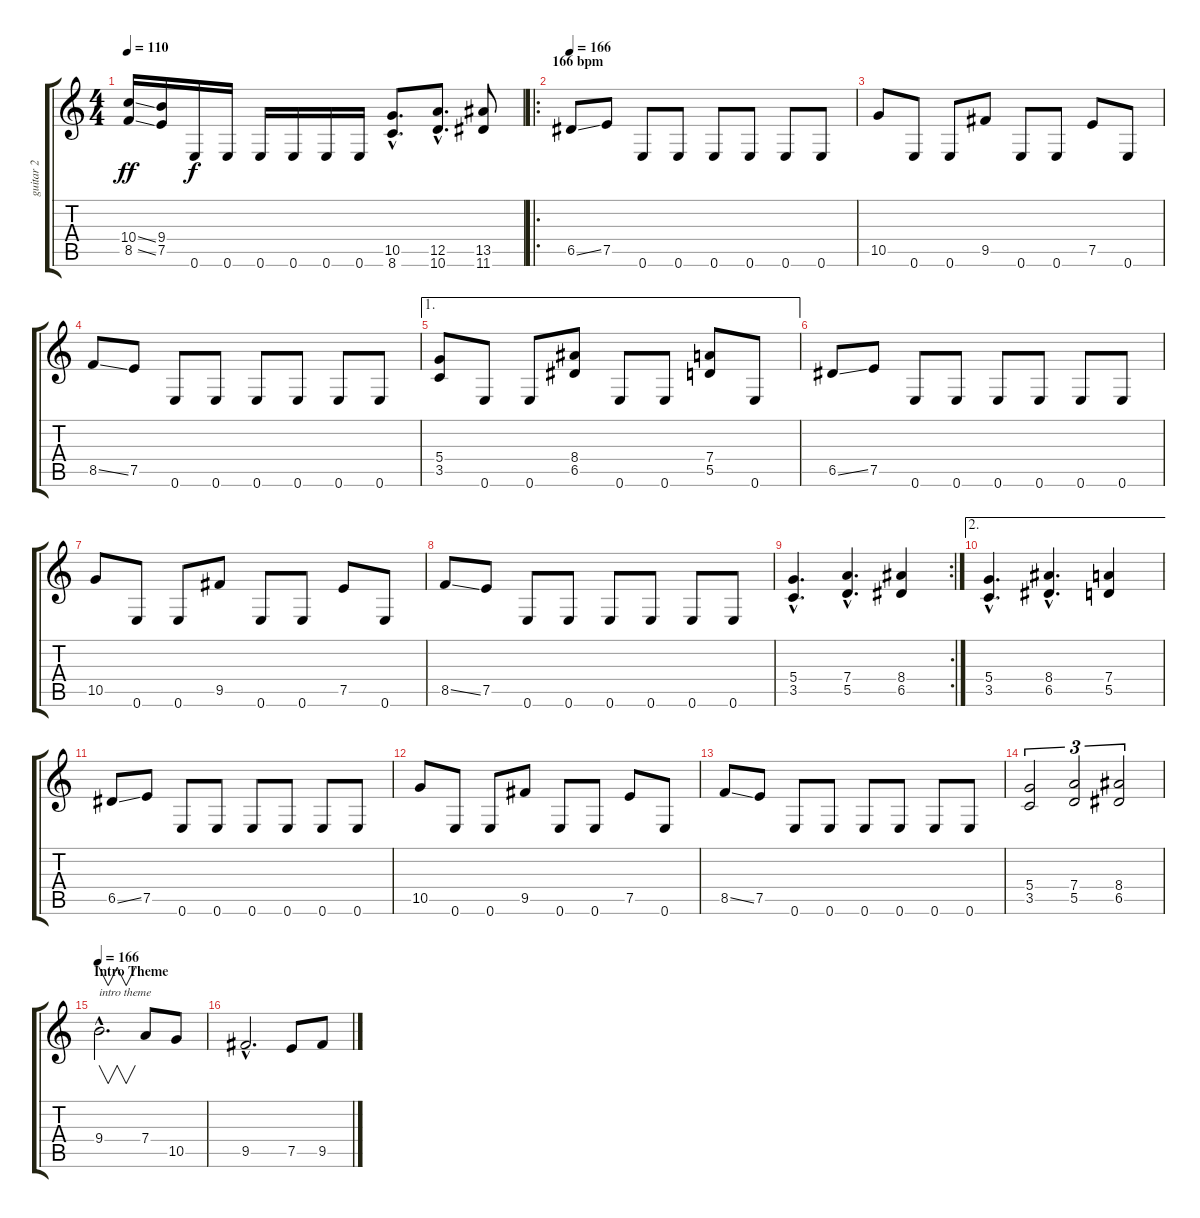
\track ("guitar 2" "guitar 2") {instrument overdrivenguitar}
\staff {score tabs}
\tuning (E4 B3 G3 D3 A2 E2) {hide}
\ts (4 4)
\tempo 110
\clef g2
\ks c
(10.4{ss} 8.5{ss}).16{dy ff} (9.4 7.5).16 0.6.16{dy f} 0.6.16 0.6.16 0.6.16 0.6.16 0.6.16 (10.5{hac} 8.6{hac}).8{d} (12.5{hac} 10.6{hac}).8{d} (13.5 11.6).8 |
\ro
\section ("" "166 bpm")
\tempo 166
6.5{ss}.8 7.5.8 0.6.8 0.6.8 0.6.8 0.6.8 0.6.8 0.6.8 |
10.5.8 0.6.8 0.6.8 9.5.8 0.6.8 0.6.8 7.5.8 0.6.8 |
8.5{ss}.8 7.5.8 0.6.8 0.6.8 0.6.8 0.6.8 0.6.8 0.6.8 |
\ae 1
(5.4 3.5).8 0.6.8 0.6.8 (8.4 6.5).8 0.6.8 0.6.8 (7.4 5.5).8 0.6.8 |
6.5{ss}.8 7.5.8 0.6.8 0.6.8 0.6.8 0.6.8 0.6.8 0.6.8 |
10.5.8 0.6.8 0.6.8 9.5.8 0.6.8 0.6.8 7.5.8 0.6.8 |
8.5{ss}.8 7.5.8 0.6.8 0.6.8 0.6.8 0.6.8 0.6.8 0.6.8 |
\rc 2
(5.4{hac} 3.5).4{d} (7.4{hac} 5.5).4{d} (8.4 6.5).4 |
\ae 2
(5.4{hac} 3.5).4{d} (8.4{hac} 6.5).4{d} (7.4 5.5).4 |
6.5{ss}.8 7.5.8 0.6.8 0.6.8 0.6.8 0.6.8 0.6.8 0.6.8 |
10.5.8 0.6.8 0.6.8 9.5.8 0.6.8 0.6.8 7.5.8 0.6.8 |
8.5{ss}.8 7.5.8 0.6.8 0.6.8 0.6.8 0.6.8 0.6.8 0.6.8 |
(5.4 3.5).2{tu (3 2)} (7.4 5.5).2{tu (3 2)} (8.4 6.5).2{tu (3 2)} |
\section ("" "Intro Theme")
\tempo 166
9.4{hac}.2{v d txt "intro theme"} 7.4.8 10.5.8 |
9.5{hac}.2{d} 7.5.8 9.5.8
